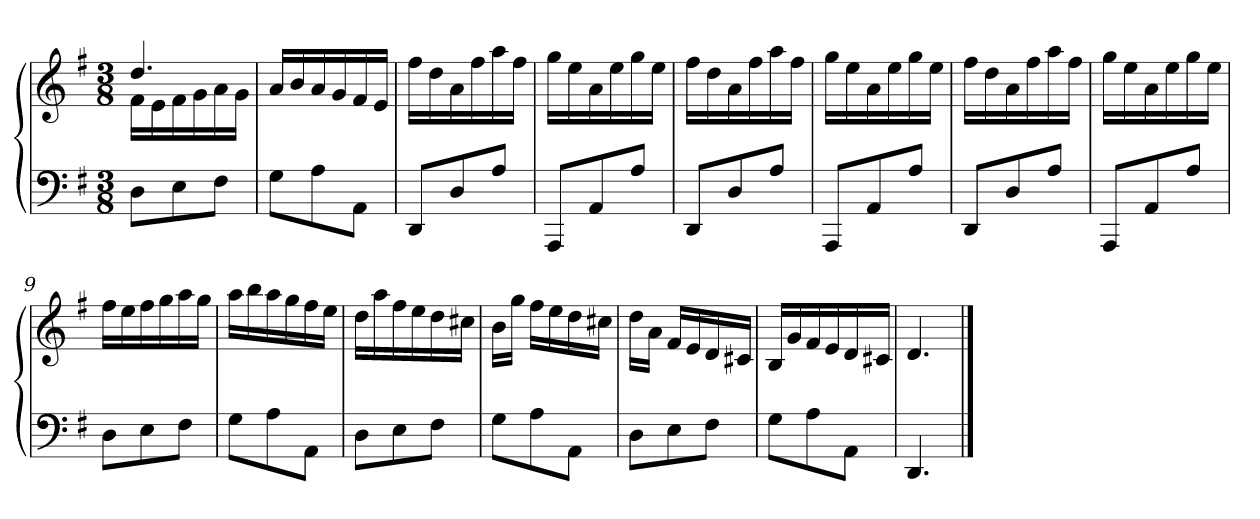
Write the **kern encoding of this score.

**kern	**kern
*part1	*part1
*staff2	*staff1
*clefF4	*clefG2
*k[f#]	*k[f#]
*G:	*G:
*M3/8	*M3/8
=1	=1
*	*^
8D\L	4.dd/	16f#\LL
.	.	16e\
8E\	.	16f#\
.	.	16g\
8F#\J	.	16a\
.	.	16g\JJ
*	*v	*v
=2	=2
8G\L	16a/LL
.	16b/
8A\	16a/
.	16g/
8AA\J	16f#/
.	16e/JJ
=3	=3
8DD/L	16ff#\LL
.	16dd\
8D/	16a\
.	16ff#\
8A/J	16aa\
.	16ff#\JJ
=4	=4
8AAA/L	16gg\LL
.	16ee\
8AA/	16a\
.	16ee\
8A/J	16gg\
.	16ee\JJ
!!LO:LB:g=z
=5	=5
8DD/L	16ff#\LL
.	16dd\
8D/	16a\
.	16ff#\
8A/J	16aa\
.	16ff#\JJ
=6	=6
8AAA/L	16gg\LL
.	16ee\
8AA/	16a\
.	16ee\
8A/J	16gg\
.	16ee\JJ
=7	=7
8DD/L	16ff#\LL
.	16dd\
8D/	16a\
.	16ff#\
8A/J	16aa\
.	16ff#\JJ
=8	=8
8AAA/L	16gg\LL
.	16ee\
8AA/	16a\
.	16ee\
8A/J	16gg\
.	16ee\JJ
!!LO:LB:g=z
=9	=9
8D\L	16ff#\LL
.	16ee\
8E\	16ff#\
.	16gg\
8F#\J	16aa\
.	16gg\JJ
=10	=10
8G\L	16aa\LL
.	16bb\
8A\	16aa\
.	16gg\
8AA\J	16ff#\
.	16ee\JJ
=11	=11
8D\L	16dd\LL
.	16aa\
8E\	16ff#\
.	16ee\
8F#\J	16dd\
.	16cc#X\JJ
=12	=12
8G\L	16b\LL
.	16gg\JJ
8A\	16ff#\LL
.	16ee\
8AA\J	16dd\
.	16cc#X\JJ
!!LO:LB:g=z
=13	=13
8D\L	16dd\LL
.	16a\JJ
8E\	16f#/LL
.	16e/
8F#\J	16d/
.	16c#X/JJ
=14	=14
8G\L	16B/LL
.	16g/
8A\	16f#/
.	16e/
8AA\J	16d/
.	16c#X/JJ
=15	=15
4.DD/	4.d/
==	==
*-	*-
